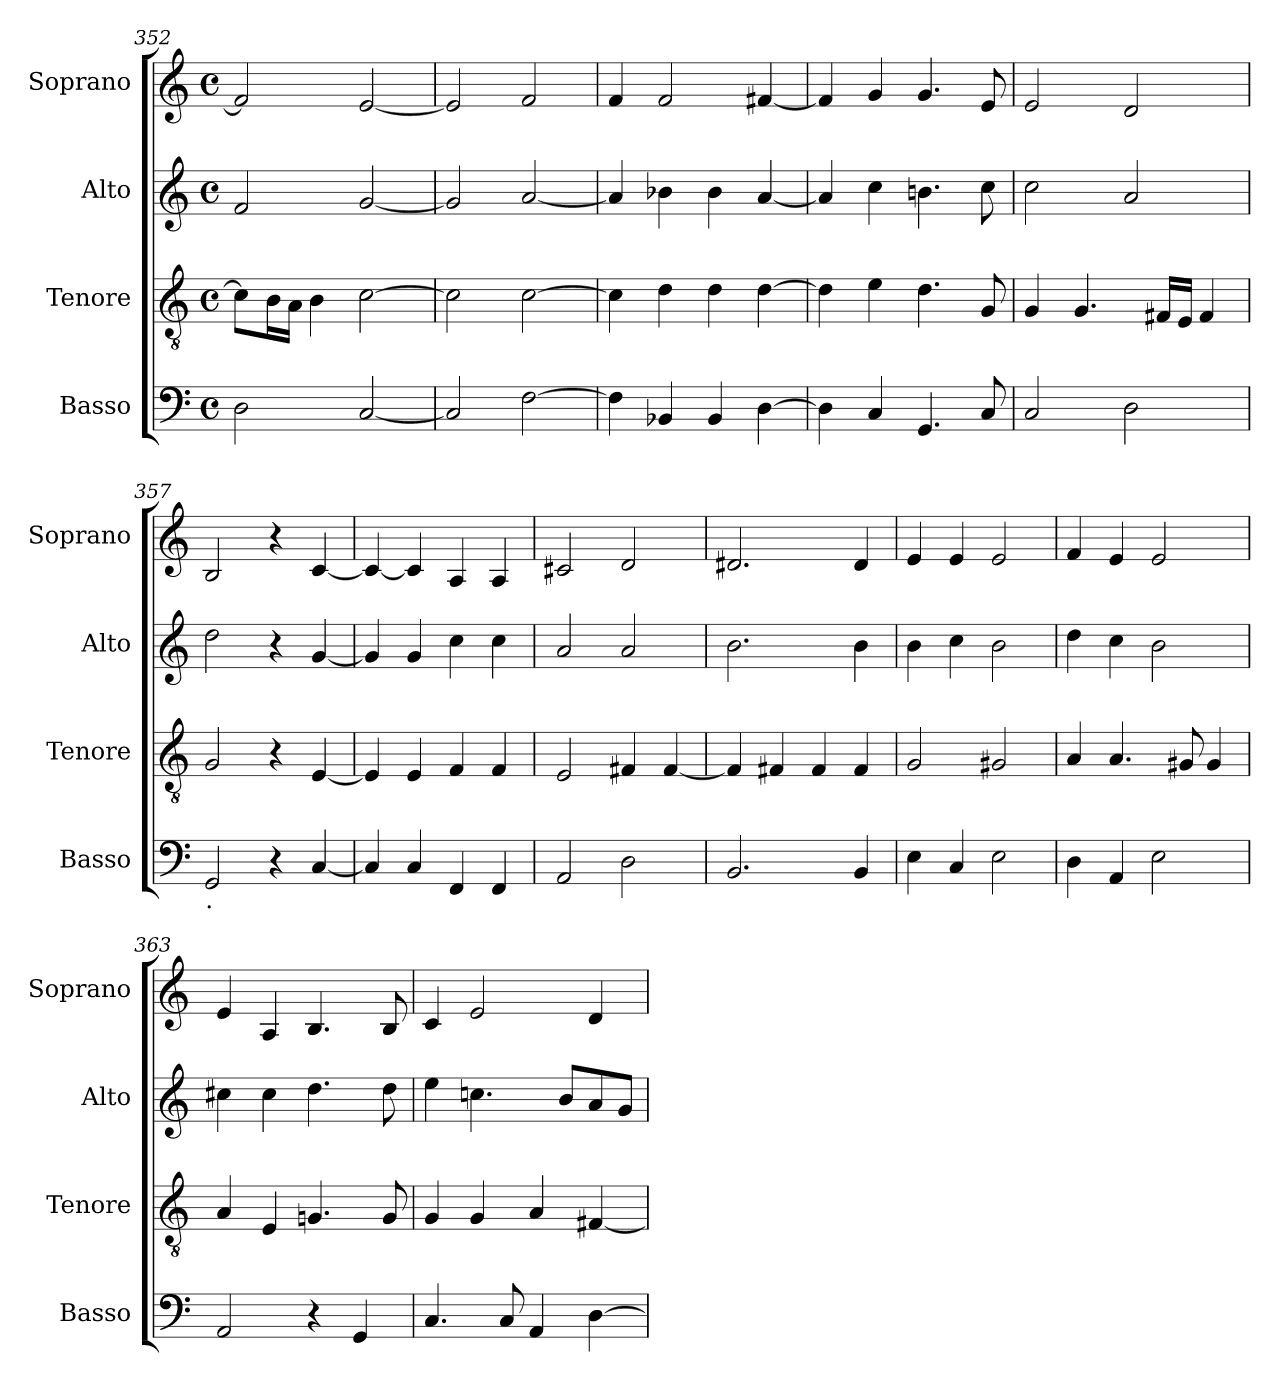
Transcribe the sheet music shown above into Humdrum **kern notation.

**kern	**kern	**kern	**kern
*part4	*part3	*part2	*part1
*staff4	*staff3	*staff2	*staff1
*I"Basso	*I"Tenore	*I"Alto	*I"Soprano
*I'Basso	*I'Tenore	*I'Alto	*I'Soprano
*clefF4	*clefGv2	*clefG2	*clefG2
*k[]	*k[]	*k[]	*k[]
*C:	*C:	*C:	*C:
*M4/4	*M4/4	*M4/4	*M4/4
*met(c)	*met(c)	*met(c)	*met(c)
=352	=352	=352	=352
2D\	8c\L]	2f/	2f/]
.	16B\L	.	.
.	16A\JJ	.	.
.	4B\	.	.
[<2C/	[>2c\	[<2g/	[<2e/
=353	=353	=353	=353
2C/]	2c\]	2g/]	2e/]
[>2F\	[>2c\	[<2a/	2f/
=354	=354	=354	=354
4F\]	4c\]	4a/]	4f/
4BB-X/	4d\	4b-X\	2f/
4BB-/	4d\	4b-\	.
[>4D\	[>4d\	[<4a/	[<4f#X/
=355	=355	=355	=355
4D\]	4d\]	4a/]	4f#/]
4C/	4e\	4cc\	4g/
4.GG/	4.d\	4.bn\	4.g/
8C/	8G/	8cc\	8e/
=356	=356	=356	=356
2C/	4G/	2cc\	2e/
.	4.G/	.	.
2D\	.	2a/	2d/
.	16F#X/LL	.	.
.	16E/JJ	.	.
.	4F#/	.	.
!!LO:LB:g=z
=357	=357	=357	=357
!LO:TX:b:t=.	!	!	!
2GG/	2G/	2dd\	2B/
4r	4r	4r	4r
[<4C/	[<4E/	[<4g/	[<4c/
=358	=358	=358	=358
4C/]	4E/]	4g/]	4c/_
4C/	4E/	4g/	4c/]
4FF/	4F/	4cc\	4A/
4FF/	4F/	4cc\	4A/
=359	=359	=359	=359
2AA/	2E/	2a/	2c#X/
2D\	4F#X/	2a/	2d/
.	[<4F#/	.	.
=360	=360	=360	=360
2.BB/	4F#/]	2.b\	2.d#X/
.	4F#X/	.	.
.	4F#/	.	.
4BB/	4F#/	4b\	4d#/
=361	=361	=361	=361
4E\	2G/	4b\	4e/
4C/	.	4cc\	4e/
2E\	2G#X/	2b\	2e/
=362	=362	=362	=362
4D\	4A/	4dd\	4f/
4AA/	4.A/	4cc\	4e/
2E\	.	2b\	2e/
.	8G#X/	.	.
.	4G#/	.	.
=363	=363	=363	=363
2AA/	4A/	4cc#X\	4e/
.	4E/	4cc#\	4A/
4r	4.Gn/	4.dd\	4.B/
4GG/	.	.	.
.	8G/	8dd\	8B/
=364	=364	=364	=364
4.C/	4G/	4ee\	4c/
.	4G/	4.ccn\	2e/
8C/	.	.	.
4AA/	4A/	.	.
.	.	8b/L	.
[>4D\	[>4F#X/	8a/	4d/
.	.	8g/J	.
=	=	=	=
*-	*-	*-	*-
